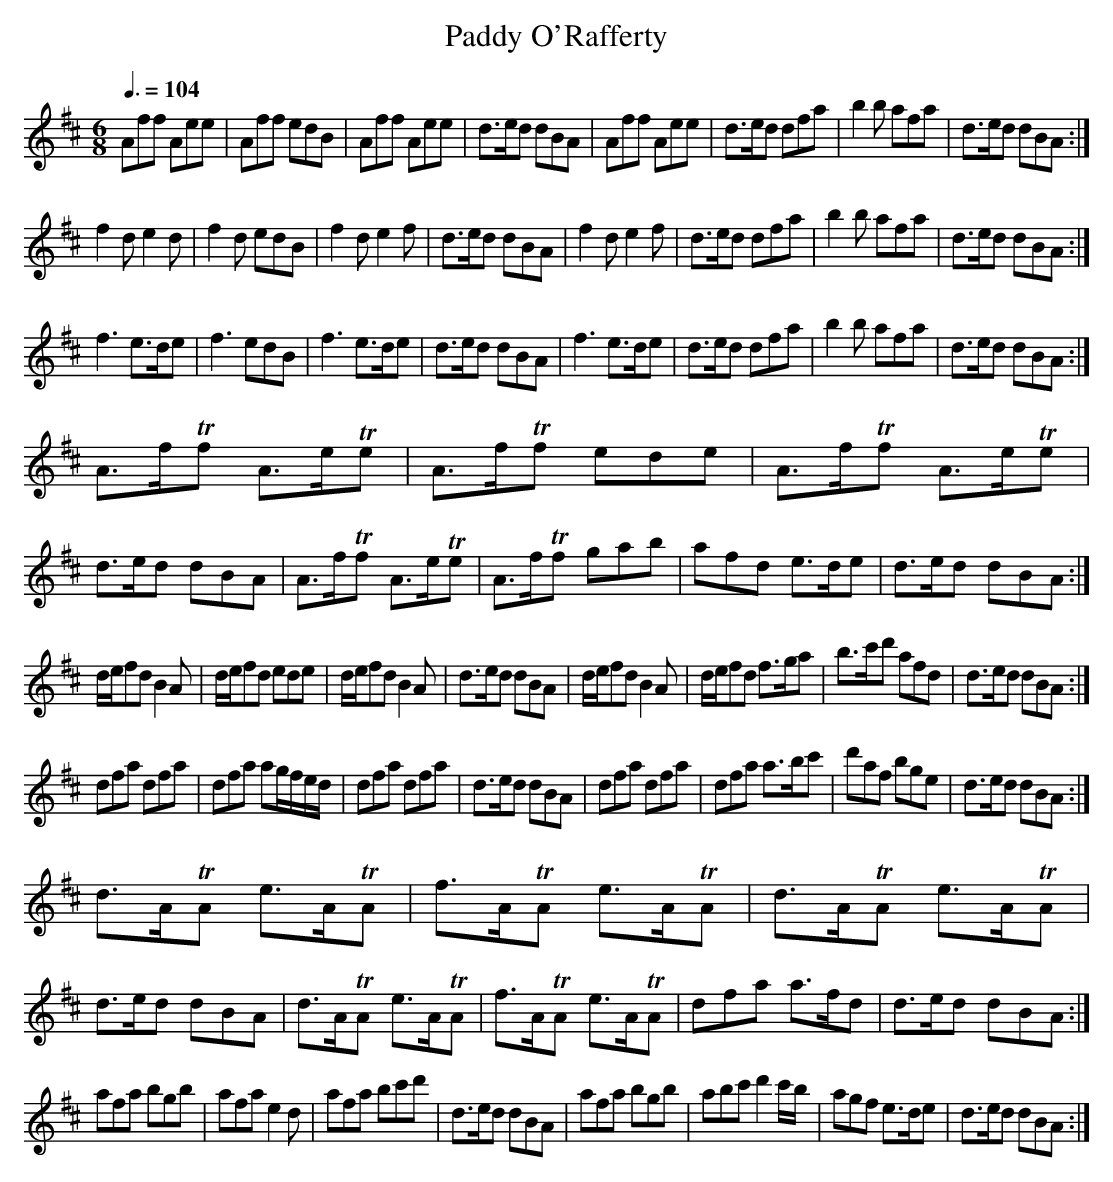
X:1
T:Paddy O'Rafferty
M:6/8
L:1/8
Q:3/8=104
K:D
Aff    Aee  |Aff    edB      |Aff    Aee  |d>ed dBA |\
Aff    Aee  |d>ed   dfa      |b2b    afa  |d>ed dBA:|
f2d    e2d  |f2d    edB      |f2d    e2f  |d>ed dBA |\
f2d    e2f  |d>ed   dfa      |b2b    afa  |d>ed dBA:|
f3     e>de |f3     edB      |f3     e>de |d>ed dBA |\
f3     e>de |d>ed   dfa      |b2b    afa  |d>ed dBA:|
A>fTf  A>eTe|A>fTf  ede      |A>fTf  A>eTe|d>ed dBA |\
A>fTf  A>eTe|A>fTf  gab      |afd    e>de |d>ed dBA:|
d/e/fd B2A  |d/e/fd ede      |d/e/fd B2A  |d>ed dBA |\
d/e/fd B2A  |d/e/fd f>ga     |b>c'd' afd  |d>ed dBA:|
dfa    dfa  |dfa    ag/f/e/d/|dfa    dfa  |d>ed dBA |\
dfa    dfa  |dfa    a>bc'    |d'af   bge  |d>ed dBA:|
d>ATA  e>ATA|f>ATA  e>ATA    |d>ATA  e>ATA|d>ed dBA |\
d>ATA  e>ATA|f>ATA  e>ATA    |dfa    a>fd |d>ed dBA:|
afa    bgb  |afa    e2d      |afa    bc'd'|d>ed dBA |\
afa    bgb  |abc'   d'2c'/b/ |agf    e>de |d>ed dBA:|
